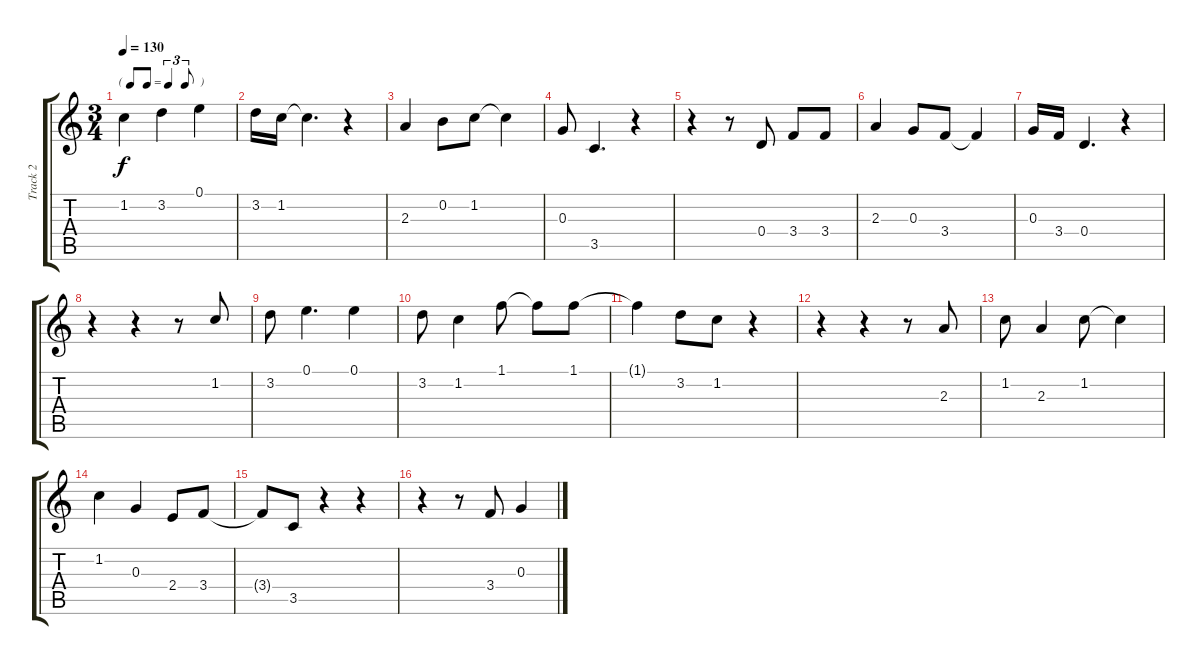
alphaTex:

\track ("Track 2" "Track 2") {instrument distortionguitar}
\staff {score tabs}
\tuning (E4 B3 G3 D3 A2 E2) {hide}
\ts (3 4)
\tf triplet8th
\tempo 130
\clef g2
\ks c
1.2.4{dy f} 3.2.4 0.1.4 |
3.2.16 1.2.16 1.2{t}.4{d} r.4 |
2.3.4 0.2.8 1.2.8 1.2{t}.4 |
0.3.8 3.5.4{d} r.4 |
r.4 r.8 0.4.8 3.4.8 3.4.8 |
2.3.4 0.3.8 3.4.8 3.4{t}.4 |
0.3.16 3.4.16 0.4.4{d} r.4 |
r.4 r.4 r.8 1.2.8{beam Up} |
3.2.8 0.1.4{d} 0.1.4 |
3.2.8 1.2.4 1.1.8 1.1{t}.8 1.1.8 |
1.1{t}.4 3.2.8 1.2.8 r.4 |
r.4 r.4 r.8 2.3.8 |
1.2.8 2.3.4 1.2.8 1.2{t}.4 |
1.2.4 0.3.4 2.4.8 3.4.8 |
3.4{t}.8 3.5.8 r.4 r.4 |
r.4 r.8 3.4.8 0.3.4
